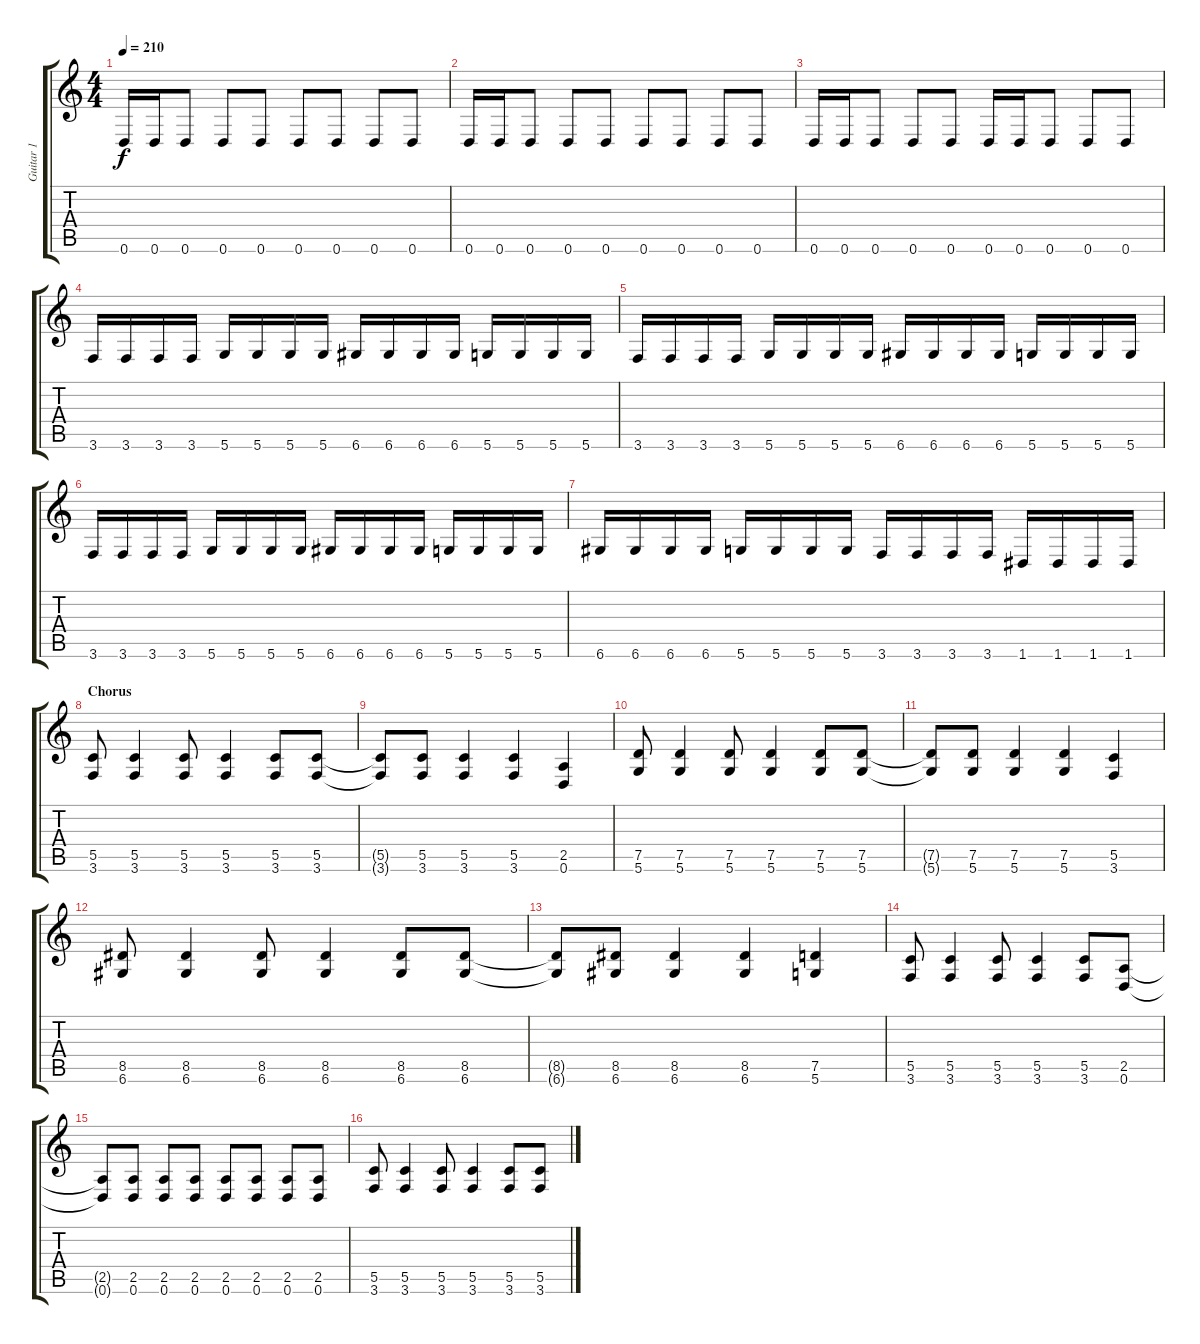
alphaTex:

\track ("Guitar 1" "Guitar 1") {instrument distortionguitar}
\staff {score tabs}
\tuning (D4 A3 F3 C3 G2 D2) {hide}
\ts (4 4)
\tempo 210
\clef g2
\ks c
0.6.16{dy f} 0.6.16 0.6.8 0.6.8 0.6.8 0.6.8 0.6.8 0.6.8 0.6.8 |
0.6.16 0.6.16 0.6.8 0.6.8 0.6.8 0.6.8 0.6.8 0.6.8 0.6.8 |
0.6.16 0.6.16 0.6.8 0.6.8 0.6.8 0.6.16 0.6.16 0.6.8 0.6.8 0.6.8 |
3.6.16 3.6.16 3.6.16 3.6.16 5.6.16 5.6.16 5.6.16 5.6.16 6.6.16 6.6.16 6.6.16 6.6.16 5.6.16 5.6.16 5.6.16 5.6.16 |
3.6.16 3.6.16 3.6.16 3.6.16 5.6.16 5.6.16 5.6.16 5.6.16 6.6.16 6.6.16 6.6.16 6.6.16 5.6.16 5.6.16 5.6.16 5.6.16 |
3.6.16 3.6.16 3.6.16 3.6.16 5.6.16 5.6.16 5.6.16 5.6.16 6.6.16 6.6.16 6.6.16 6.6.16 5.6.16 5.6.16 5.6.16 5.6.16 |
6.6.16 6.6.16 6.6.16 6.6.16 5.6.16 5.6.16 5.6.16 5.6.16 3.6.16 3.6.16 3.6.16 3.6.16 1.6.16 1.6.16 1.6.16 1.6.16 |
\section ("" "Chorus")
(5.5 3.6).8 (5.5 3.6).4 (5.5 3.6).8 (5.5 3.6).4 (5.5 3.6).8 (5.5 3.6).8 |
(5.5{t} 3.6{t}).8 (5.5 3.6).8 (5.5 3.6).4 (5.5 3.6).4 (2.5 0.6).4 |
(7.5 5.6).8 (7.5 5.6).4 (7.5 5.6).8 (7.5 5.6).4 (7.5 5.6).8 (7.5 5.6).8 |
(7.5{t} 5.6{t}).8 (7.5 5.6).8 (7.5 5.6).4 (7.5 5.6).4 (5.5 3.6).4 |
(8.5 6.6).8 (8.5 6.6).4 (8.5 6.6).8 (8.5 6.6).4 (8.5 6.6).8 (8.5 6.6).8 |
(8.5{t} 6.6{t}).8 (8.5 6.6).8 (8.5 6.6).4 (8.5 6.6).4 (7.5 5.6).4 |
(5.5 3.6).8 (5.5 3.6).4 (5.5 3.6).8 (5.5 3.6).4 (5.5 3.6).8 (2.5 0.6).8 |
(2.5{t} 0.6{t}).8 (2.5 0.6).8 (2.5 0.6).8 (2.5 0.6).8 (2.5 0.6).8 (2.5 0.6).8 (2.5 0.6).8 (2.5 0.6).8 |
(5.5 3.6).8 (5.5 3.6).4 (5.5 3.6).8 (5.5 3.6).4 (5.5 3.6).8 (5.5 3.6).8
